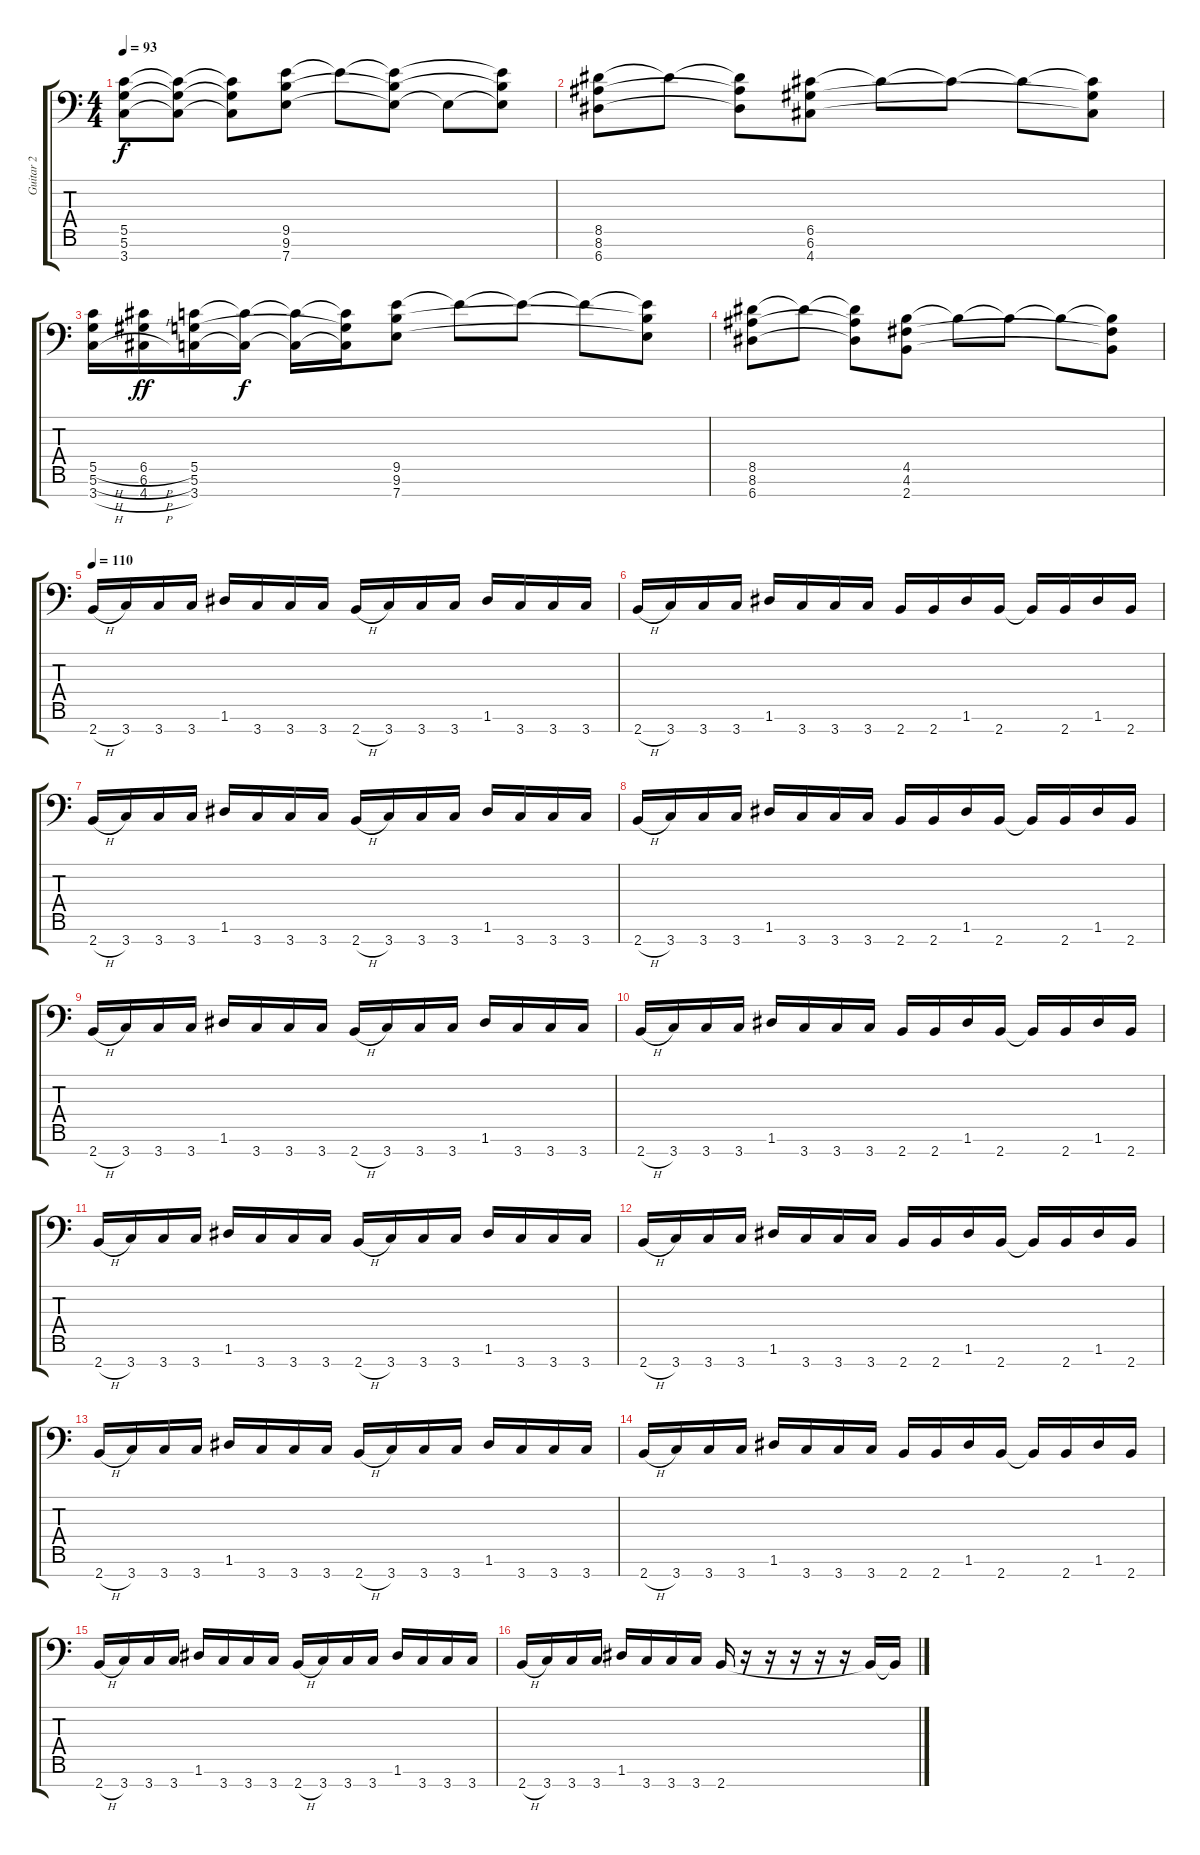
\track ("Guitar 2" "Guitar 2") {instrument distortionguitar}
\staff {score tabs}
\tuning (D4 A3 F3 C3 G2 D2 A1) {hide}
\ts (4 4)
\tempo 93
\clef f4
\ks c
(5.5 5.6 3.7).8{dy f} (5.5{t} 5.6{t} 3.7{t}).8 (5.5{t} 5.6{t} 3.7{t}).8 (9.5 9.6 7.7).8 9.5{t}.8 (9.5{t} 9.6{t} 7.7{t}).8 7.7{t}.8 (9.5{t} 9.6{t} 7.7{t}).8 |
(8.5 8.6 6.7).8 8.5{t}.8 (8.5{t} 8.6{t} 6.7{t}).8 (6.5 6.6 4.7).8 6.5{t}.8 6.5{t}.8 6.5{t}.8 (6.5{t} 6.6{t} 4.7{t}).8 |
(5.5{h} 5.6{h} 3.7{h}).16 (6.5{h} 6.6{h} 4.7{h}).16{dy ff} (5.5 5.6 3.7).16 (5.5{t} 3.7{t}).16{dy f} (5.5{t} 3.7{t}).16 (5.5{t} 5.6{t} 3.7{t}).16 (9.5 9.6 7.7).8 9.5{t}.8 9.5{t}.8 9.5{t}.8 (9.5{t} 9.6{t} 7.7{t}).8 |
(8.5 8.6 6.7).8 8.5{t}.8 (8.5{t} 8.6{t} 6.7{t}).8 (4.5 4.6 2.7).8 4.5{t}.8 4.5{t}.8 4.5{t}.8 (4.5{t} 4.6{t} 2.7{t}).8 |
\tempo 110
2.7{h}.16{instrument electricguitarjazz} 3.7.16 3.7.16 3.7.16 1.6.16 3.7.16 3.7.16 3.7.16 2.7{h}.16 3.7.16 3.7.16 3.7.16 1.6.16 3.7.16 3.7.16 3.7.16 |
2.7{h}.16 3.7.16 3.7.16 3.7.16 1.6.16 3.7.16 3.7.16 3.7.16 2.7.16 2.7.16 1.6.16 2.7.16 2.7{t}.16 2.7.16 1.6.16 2.7.16 |
2.7{h}.16{instrument electricguitarjazz} 3.7.16 3.7.16 3.7.16 1.6.16 3.7.16 3.7.16 3.7.16 2.7{h}.16 3.7.16 3.7.16 3.7.16 1.6.16 3.7.16 3.7.16 3.7.16 |
2.7{h}.16 3.7.16 3.7.16 3.7.16 1.6.16 3.7.16 3.7.16 3.7.16 2.7.16 2.7.16 1.6.16 2.7.16 2.7{t}.16 2.7.16 1.6.16 2.7.16 |
2.7{h}.16 3.7.16 3.7.16 3.7.16 1.6.16 3.7.16 3.7.16 3.7.16 2.7{h}.16 3.7.16 3.7.16 3.7.16 1.6.16 3.7.16 3.7.16 3.7.16 |
2.7{h}.16 3.7.16 3.7.16 3.7.16 1.6.16 3.7.16 3.7.16 3.7.16 2.7.16 2.7.16 1.6.16 2.7.16 2.7{t}.16 2.7.16 1.6.16 2.7.16 |
2.7{h}.16 3.7.16 3.7.16 3.7.16 1.6.16 3.7.16 3.7.16 3.7.16 2.7{h}.16 3.7.16 3.7.16 3.7.16 1.6.16 3.7.16 3.7.16 3.7.16 |
2.7{h}.16 3.7.16 3.7.16 3.7.16 1.6.16 3.7.16 3.7.16 3.7.16 2.7.16 2.7.16 1.6.16 2.7.16 2.7{t}.16 2.7.16 1.6.16 2.7.16 |
2.7{h}.16 3.7.16 3.7.16 3.7.16 1.6.16 3.7.16 3.7.16 3.7.16 2.7{h}.16 3.7.16 3.7.16 3.7.16 1.6.16 3.7.16 3.7.16 3.7.16 |
2.7{h}.16 3.7.16 3.7.16 3.7.16 1.6.16 3.7.16 3.7.16 3.7.16 2.7.16 2.7.16 1.6.16 2.7.16 2.7{t}.16 2.7.16 1.6.16 2.7.16 |
2.7{h}.16 3.7.16 3.7.16 3.7.16 1.6.16 3.7.16 3.7.16 3.7.16 2.7{h}.16 3.7.16 3.7.16 3.7.16 1.6.16 3.7.16 3.7.16 3.7.16 |
2.7{h}.16 3.7.16 3.7.16 3.7.16 1.6.16 3.7.16 3.7.16 3.7.16 2.7.16 r.16 r.16 r.16 r.16 r.16 2.7{t}.16 2.7{t}.16
